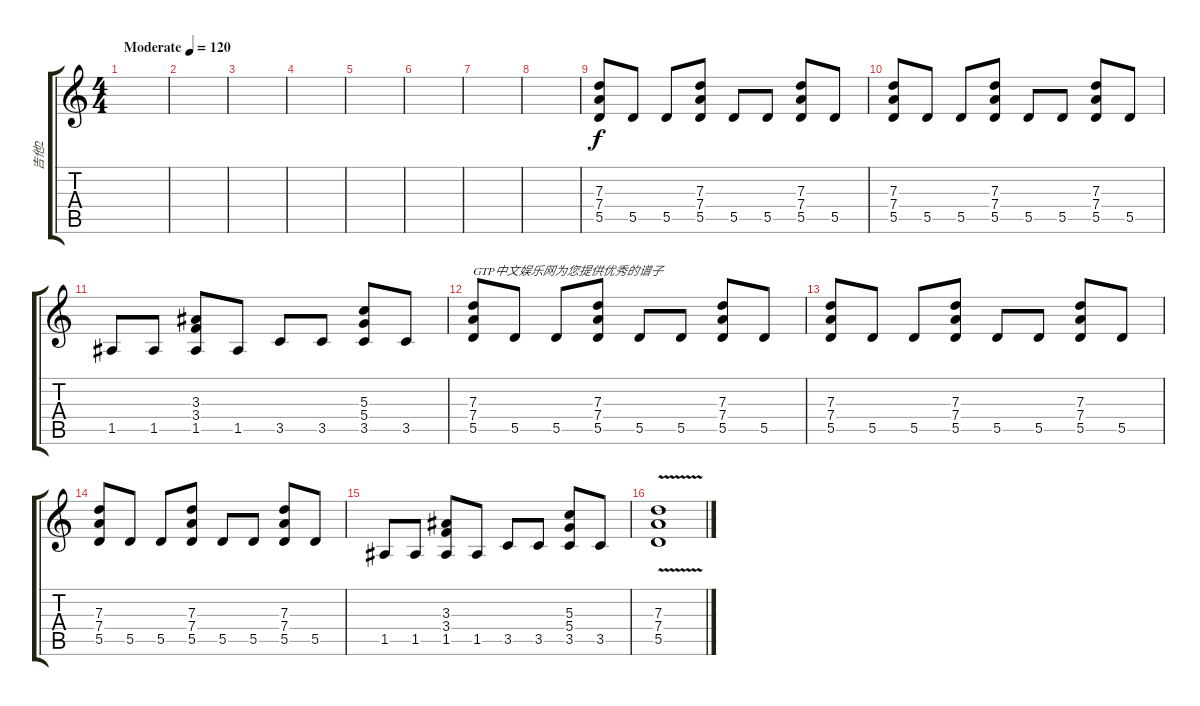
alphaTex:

\track ("吉他2" "吉他2") {instrument overdrivenguitar}
\staff {score tabs}
\tuning (E4 B3 G3 D3 A2 E2) {hide}
\ts (4 4)
\tempo (120 "Moderate")
\clef g2
\ks c
|
|
|
|
|
|
|
|
(7.3 7.4 5.5).8 5.5.8 5.5.8 (7.3 7.4 5.5).8 5.5.8 5.5.8 (7.3 7.4 5.5).8 5.5.8 |
(7.3 7.4 5.5).8 5.5.8 5.5.8 (7.3 7.4 5.5).8 5.5.8 5.5.8 (7.3 7.4 5.5).8 5.5.8 |
1.5.8 1.5.8 (3.3 3.4 1.5).8 1.5.8 3.5.8 3.5.8 (5.3 5.4 3.5).8 3.5.8 |
(7.3 7.4 5.5).8{txt "GTP中文娱乐网为您提供优秀的谱子"} 5.5.8 5.5.8 (7.3 7.4 5.5).8 5.5.8 5.5.8 (7.3 7.4 5.5).8 5.5.8 |
(7.3 7.4 5.5).8 5.5.8 5.5.8 (7.3 7.4 5.5).8 5.5.8 5.5.8 (7.3 7.4 5.5).8 5.5.8 |
(7.3 7.4 5.5).8 5.5.8 5.5.8 (7.3 7.4 5.5).8 5.5.8 5.5.8 (7.3 7.4 5.5).8 5.5.8 |
1.5.8 1.5.8 (3.3 3.4 1.5).8 1.5.8 3.5.8 3.5.8 (5.3 5.4 3.5).8 3.5.8 |
(7.3 7.4 5.5{v}).1
